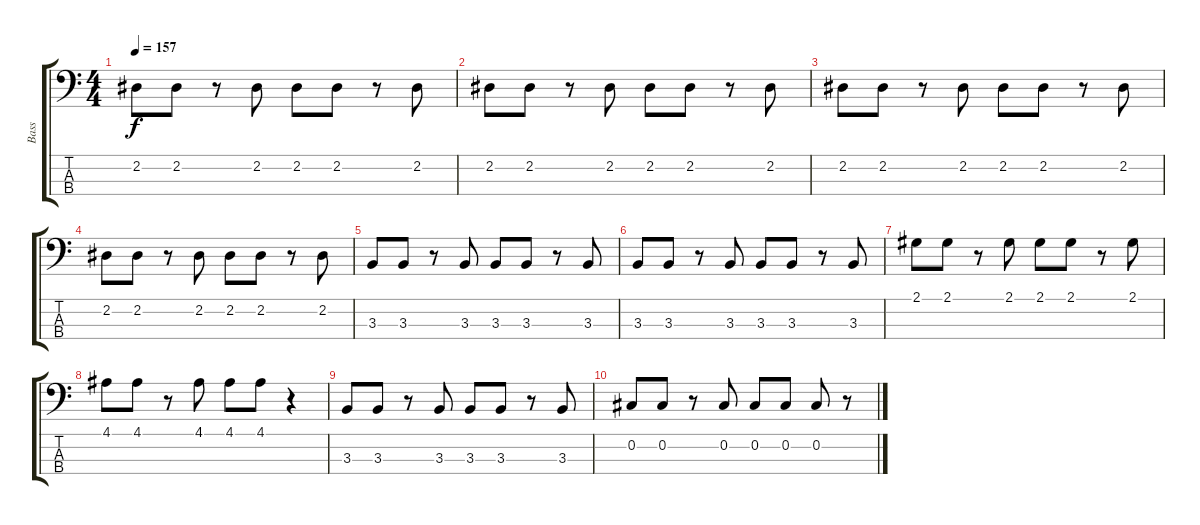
\track ("Bass" "Bass") {instrument electricbassfinger}
\staff {score tabs}
\tuning (Gb2 Db2 Ab1 Eb1) {hide}
\ts (4 4)
\tempo 157
\clef f4
\ks c
2.2.8{dy f} 2.2.8 r.8 2.2.8 2.2.8 2.2.8 r.8 2.2.8 |
2.2.8 2.2.8 r.8 2.2.8 2.2.8 2.2.8 r.8 2.2.8 |
2.2.8 2.2.8 r.8 2.2.8 2.2.8 2.2.8 r.8 2.2.8 |
2.2.8 2.2.8 r.8 2.2.8 2.2.8 2.2.8 r.8 2.2.8 |
3.3.8 3.3.8 r.8 3.3.8 3.3.8 3.3.8 r.8 3.3.8 |
3.3.8 3.3.8 r.8 3.3.8 3.3.8 3.3.8 r.8 3.3.8 |
2.1.8 2.1.8 r.8 2.1.8 2.1.8 2.1.8 r.8 2.1.8 |
4.1.8 4.1.8 r.8 4.1.8 4.1.8 4.1.8 r.4 |
3.3.8 3.3.8 r.8 3.3.8 3.3.8 3.3.8 r.8 3.3.8 |
0.2.8 0.2.8 r.8 0.2.8 0.2.8 0.2.8 0.2.8 r.8
